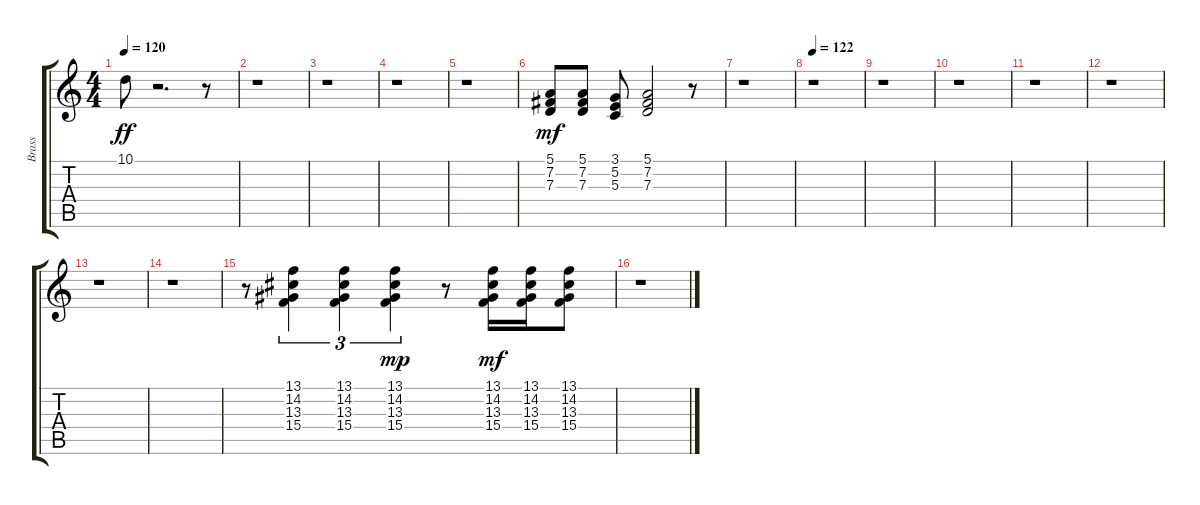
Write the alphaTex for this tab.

\track ("Brass" "Brass") {instrument brasssection}
\staff {score tabs}
\tuning (E4 B3 G3 D3 A2 E2) {hide}
\ts (4 4)
\tempo 120
\clef g2
\ks c
10.1.8{dy ff} r.2{d} r.8 |
r.1 |
r.1 |
r.1 |
r.1 |
(5.1 7.2 7.3).8{dy mf} (5.1 7.2 7.3).8 (3.1 5.2 5.3).8 (5.1 7.2 7.3).2 r.8 |
r.1 |
\tempo 122
r.1 |
r.1 |
r.1 |
r.1 |
r.1 |
r.1 |
r.1 |
r.8 (13.1 14.2 13.3 15.4).4{tu (3 2)} (13.1 14.2 13.3 15.4).4{tu (3 2)} (13.1 14.2 13.3 15.4).4{tu (3 2) dy mp} r.8 (13.1 14.2 13.3 15.4).16{dy mf} (13.1 14.2 13.3 15.4).16 (13.1 14.2 13.3 15.4).8 |
r.1
